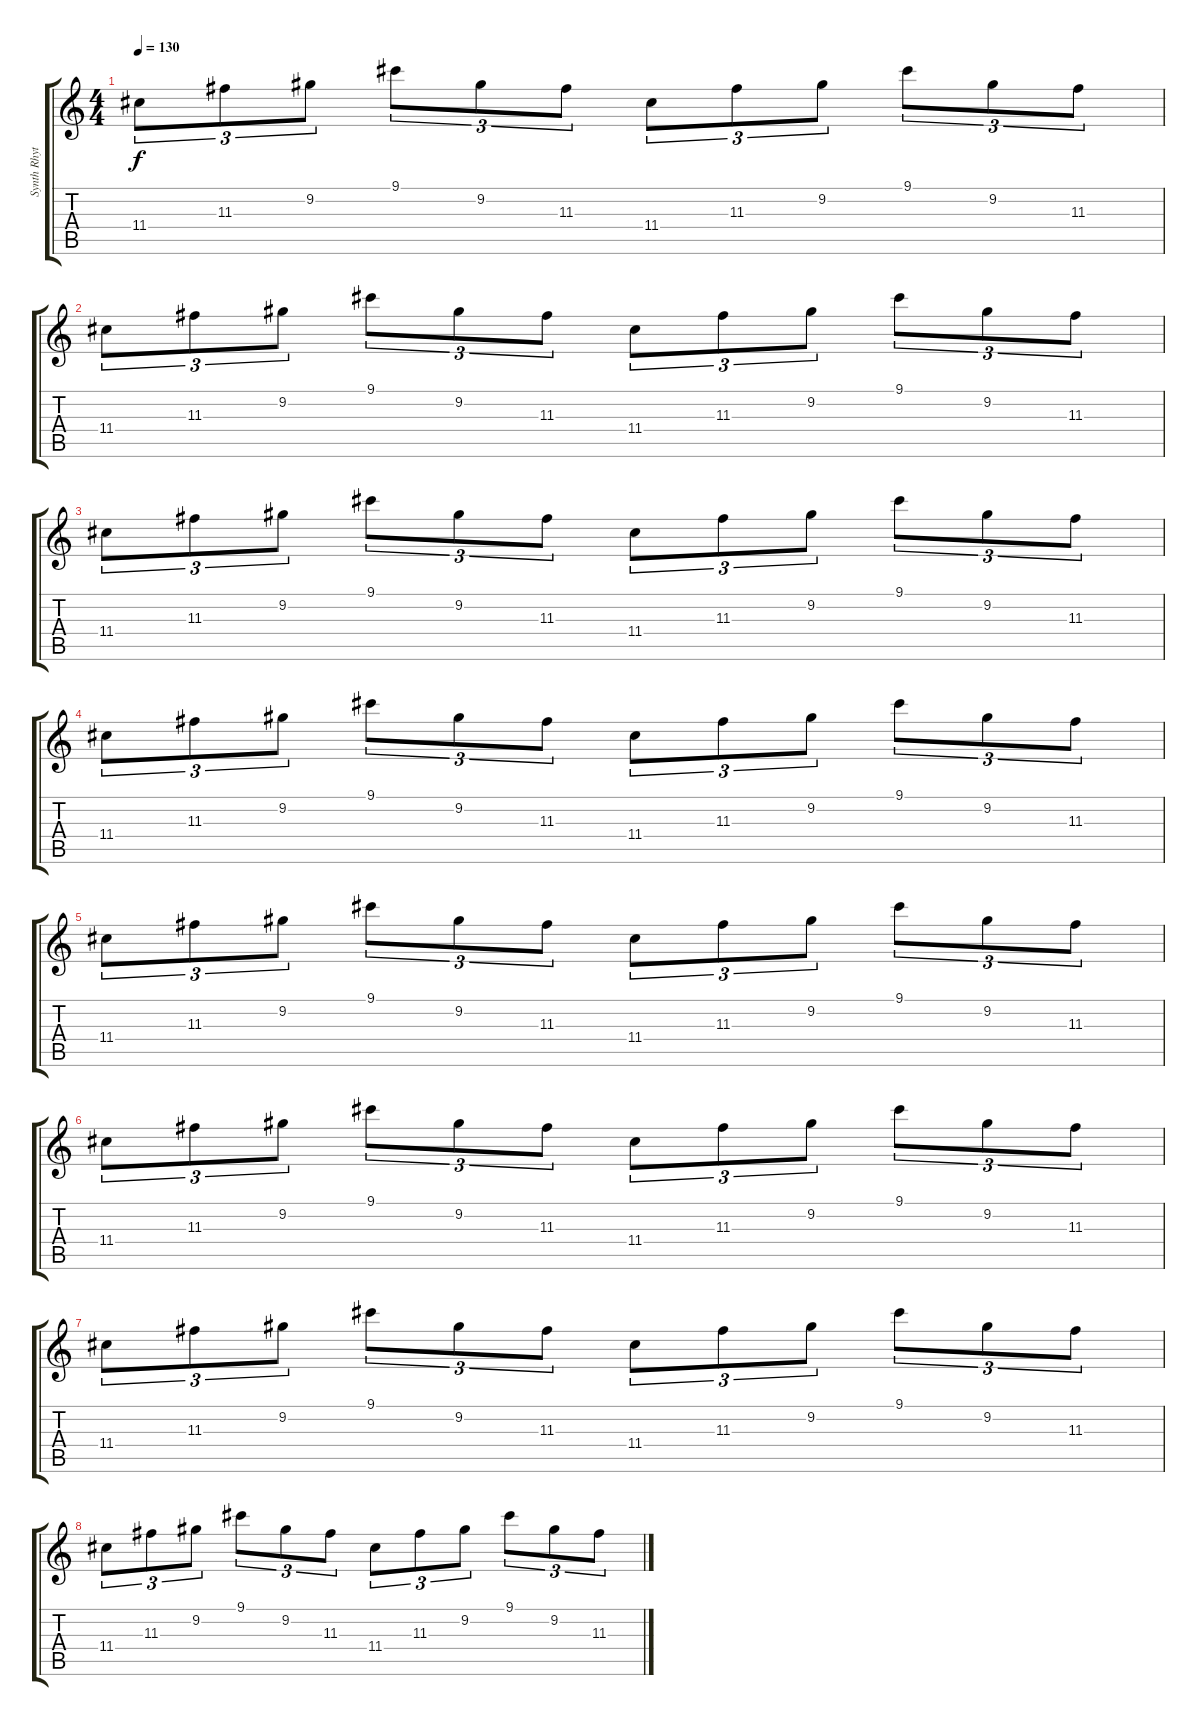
\track ("Synth Rhythm" "Synth Rhyt") {instrument stringensemble1}
\staff {score tabs}
\tuning (E5 B4 G4 D4 A3 E3) {hide}
\ts (4 4)
\tempo 130
\clef g2
\ks c
11.4.8{tu (3 2) dy f} 11.3.8{tu (3 2)} 9.2.8{tu (3 2)} 9.1.8{tu (3 2)} 9.2.8{tu (3 2)} 11.3.8{tu (3 2)} 11.4.8{tu (3 2)} 11.3.8{tu (3 2)} 9.2.8{tu (3 2)} 9.1.8{tu (3 2)} 9.2.8{tu (3 2)} 11.3.8{tu (3 2)} |
11.4.8{tu (3 2)} 11.3.8{tu (3 2)} 9.2.8{tu (3 2)} 9.1.8{tu (3 2)} 9.2.8{tu (3 2)} 11.3.8{tu (3 2)} 11.4.8{tu (3 2)} 11.3.8{tu (3 2)} 9.2.8{tu (3 2)} 9.1.8{tu (3 2)} 9.2.8{tu (3 2)} 11.3.8{tu (3 2)} |
11.4.8{tu (3 2)} 11.3.8{tu (3 2)} 9.2.8{tu (3 2)} 9.1.8{tu (3 2)} 9.2.8{tu (3 2)} 11.3.8{tu (3 2)} 11.4.8{tu (3 2)} 11.3.8{tu (3 2)} 9.2.8{tu (3 2)} 9.1.8{tu (3 2)} 9.2.8{tu (3 2)} 11.3.8{tu (3 2)} |
11.4.8{tu (3 2)} 11.3.8{tu (3 2)} 9.2.8{tu (3 2)} 9.1.8{tu (3 2)} 9.2.8{tu (3 2)} 11.3.8{tu (3 2)} 11.4.8{tu (3 2)} 11.3.8{tu (3 2)} 9.2.8{tu (3 2)} 9.1.8{tu (3 2)} 9.2.8{tu (3 2)} 11.3.8{tu (3 2)} |
11.4.8{tu (3 2)} 11.3.8{tu (3 2)} 9.2.8{tu (3 2)} 9.1.8{tu (3 2)} 9.2.8{tu (3 2)} 11.3.8{tu (3 2)} 11.4.8{tu (3 2)} 11.3.8{tu (3 2)} 9.2.8{tu (3 2)} 9.1.8{tu (3 2)} 9.2.8{tu (3 2)} 11.3.8{tu (3 2)} |
11.4.8{tu (3 2)} 11.3.8{tu (3 2)} 9.2.8{tu (3 2)} 9.1.8{tu (3 2)} 9.2.8{tu (3 2)} 11.3.8{tu (3 2)} 11.4.8{tu (3 2)} 11.3.8{tu (3 2)} 9.2.8{tu (3 2)} 9.1.8{tu (3 2)} 9.2.8{tu (3 2)} 11.3.8{tu (3 2)} |
11.4.8{tu (3 2)} 11.3.8{tu (3 2)} 9.2.8{tu (3 2)} 9.1.8{tu (3 2)} 9.2.8{tu (3 2)} 11.3.8{tu (3 2)} 11.4.8{tu (3 2)} 11.3.8{tu (3 2)} 9.2.8{tu (3 2)} 9.1.8{tu (3 2)} 9.2.8{tu (3 2)} 11.3.8{tu (3 2)} |
11.4.8{tu (3 2)} 11.3.8{tu (3 2)} 9.2.8{tu (3 2)} 9.1.8{tu (3 2)} 9.2.8{tu (3 2)} 11.3.8{tu (3 2)} 11.4.8{tu (3 2)} 11.3.8{tu (3 2)} 9.2.8{tu (3 2)} 9.1.8{tu (3 2)} 9.2.8{tu (3 2)} 11.3.8{tu (3 2)}
